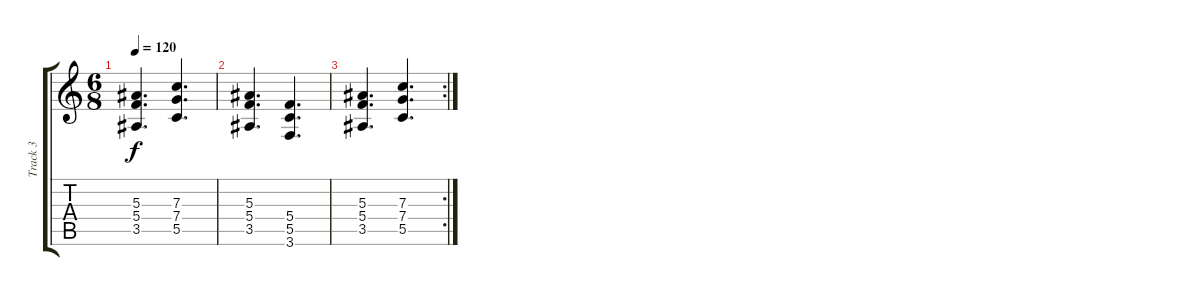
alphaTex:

\track ("Track 3" "Track 3") {instrument distortionguitar}
\staff {score tabs}
\tuning (D4 A3 F3 C3 G2 D2) {hide}
\ts (6 8)
\tempo 120
\clef g2
\ks c
(5.3 5.4 3.5).4{d dy f} (7.3 7.4 5.5).4{d} |
(5.3 5.4 3.5).4{d} (5.4 5.5 3.6).4{d} |
\rc 2
(5.3 5.4 3.5).4{d} (7.3 7.4 5.5).4{d}
